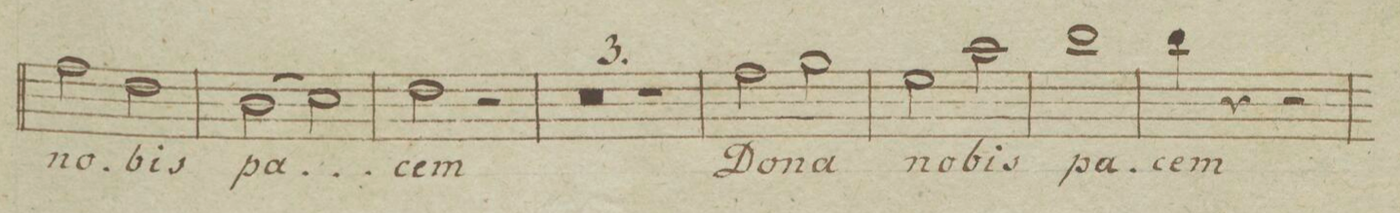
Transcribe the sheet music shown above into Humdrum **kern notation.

**kern	**text	**dynam
*I"Canto	*	*
*clefC1	*	*
*k[b-e-]	*	*
*met(c|)	*	*
*M2/2	*	*
2dd\	no-	.
2b-\	-bis	.
=60	=60	=60
(2g\	pa-	.
2a\)	.	.
=61	=61	=61
2b-\	-cem	.
2r	.	.
=62	=62	=62
0r	.	.
=63	=63	=63
=64	=64	=64
1r	.	.
=65	=65	=65
2dd\	Do-	.
2ee-\	-na	.
=66	=66	=66
2cc\	no-	.
2ff\	-bis	.
=67	=67	=67
1gg	pa-	.
=68	=68	=68
4gg\	-cem	.
4r	.	.
2r	.	.
=69	=69	=69
*-	*-	*-
